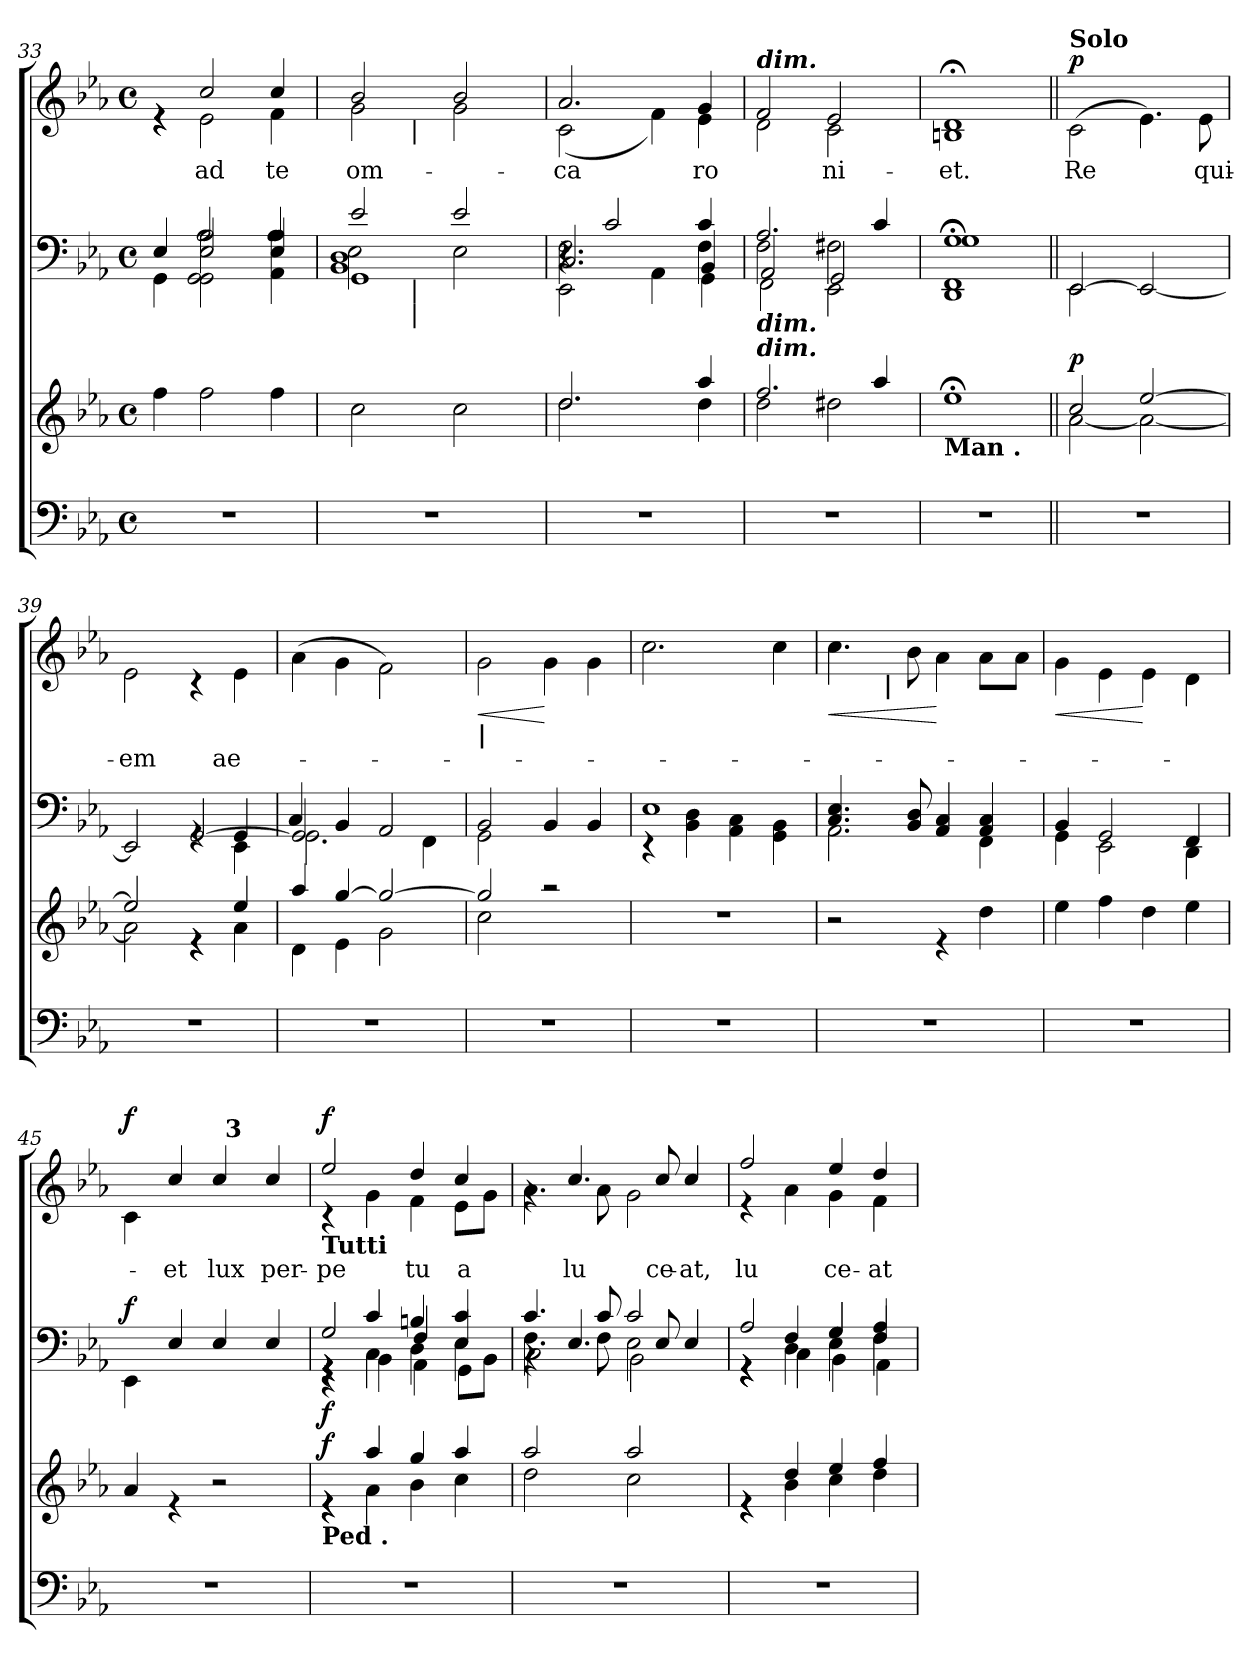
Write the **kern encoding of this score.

**kern	**kern	**dynam	**kern	**dynam	**kern	**text	**dynam
*part4	*part3	*part3	*part2	*part2	*part1	*part1	*part1
*staff4	*staff3	*staff3	*staff2	*staff2	*staff1	*staff1	*staff1
*clefF4	*clefG2	*	*clefF4	*	*clefG2	*	*
*k[b-e-a-]	*k[b-e-a-]	*	*k[b-e-a-]	*	*k[b-e-a-]	*	*
*E-:	*E-:	*	*E-:	*	*E-:	*	*
*M4/4	*M4/4	*	*M4/4	*	*M4/4	*	*
*met(c)	*met(c)	*	*met(c)	*	*met(c)	*	*
=33	=33	=33	=33	=33	=33	=33	=33
*	*	*	*^	*	*^	*	*
*	*	*	*	*^	*	*	*	*	*
*	*	*	*	*	*^	*	*	*	*	*
1r	4ff\	.	4E-/	4GG\	4ryy	4ryy	.	4re	4re	.	.
!	!	!	!	!	!	!	!	!	!	!LO:LY:b	!
.	2ff\	.	2E-/	2GG\ 2GG\	2A-/	2A-\	.	2cc/	2e-\	ad	.
!	!	!	!	!	!	!	!	!	!	!LO:LY:b	!
.	4ff\	.	4E-/	4AA-\	4A-/	4A-\	.	4cc/	4f\	te	.
=34	=34	=34	=34	=34	=34	=34	=34	=34	=34	=34	=34
!	!	!	!	!	!	!	!	!	!	!LO:LY:b	!
*	*	*	*	*	*	*^	*	*	*^	*	*
1r	2cc\	.	1GG	2e-/	2E-\	1BB- 1D	4ryy	.	2b-/	2g\	4ryy	om-	.
.	.	.	.	.	.	.	32ryy	.	.	.	32ryy	.	.
!	!	!	!	!	!	!	!	!	!	!	!LO:TX:b:t=|	!	!
!	!	!	!	!	!	!	!LO:TX:b:t=|	!	!	!	!	!	!
!	!	!	!	!	!	!	!LO:TX:b:t=|	!	!	!	!	!	!
.	.	.	.	.	.	.	2ryy	.	.	.	2ryy	.	.
!	!	!	!	!	!	!	!	!	!	!	!	!LO:LY:b	!
.	2cc\	.	.	2e-/	2E-\	.	.	.	2b-/	2g\	.	.	.
.	.	.	.	.	.	.	8..ryy	.	.	.	8..ryy	.	.
=35	=35	=35	=35	=35	=35	=35	=35	=35	=35	=35	=35	=35	=35
*	*^	*	*	*	*	*	*	*	*	*	*	*	*
!	!	!	!	!	!	!	!	!	!	!	!	!	!LO:LY:b	!
*	*	*	*	*	*	*	*v	*v	*	*	*	*	*	*
*	*	*	*	*	*	*	*	*	*	*v	*v	*	*
1r	2.dd/	2.dd\	.	4rC	2.F\	2.C/	2EE-\	.	2.a-/	(>2c\	ca	.
.	.	.	.	2c/	.	.	.	.	.	.	.	.
.	.	.	.	.	.	.	4AA-\	.	.	4f\)	.	.
!	!	!	!	!	!	!	!	!	!	!	!LO:LY:b	!
.	4aa-/	4dd\	.	4c/	4F\	4BB-/	4GG\	.	4g/	4e-\	ro	.
=36	=36	=36	=36	=36	=36	=36	=36	=36	=36	=36	=36	=36
!	!	!	!	!	!	!	!	!	!LO:TX:a:Bi:t=dim.	!	!	!
!	!	!	!	!LO:TX:b:Bi:t=dim.	!	!	!	!	!	!	!	!
!	!	!	!	!LO:TX:b:Bi:t=dim.	!	!	!	!	!	!	!	!
!	!	!	!	!	!	!	!	!	!	!	!LO:LY:b	!
1r	2.ff/	2dd\	.	2.A-/	2F\	2AA-/	2FF\	.	2f/	2d\	.	.
!	!	!	!	!	!	!	!	!	!	!	!LO:LY:b	!
.	.	2dd#X\	.	.	2F#X\	2GG/	2EE-\	.	2e-/	2c\	-ni-	.
.	4aa-/	.	.	4c/	.	.	.	.	.	.	.	.
*	*v	*v	*	*	*	*	*	*	*v	*v	*	*
*	*	*	*	*	*v	*v	*	*	*	*
=37	=37	=37	=37	=37	=37	=37	=37	=37	=37
!	!LO:TX:b:B:t=Man .	!	!	!	!	!	!	!	!
!	!	!	!	!	!	!	!	!LO:LY:b	!
1r	1ee-;<	.	1G;<	1G	1DD 1FF	.	1Bn; 1d;	-et.	.
*	*	*	*v	*v	*v	*	*	*	*
=38||	=38||	=38||	=38||	=38||	=38||	=38||	=38||
*	*	*	*	*	*MM80	*	*
*	*^	*	*^	*	*	*	*
*	*	*	*	*	*^	*	*	*	*
!	!	!	!	!	!	!	!	!LO:TX:a:B:t=Solo	!	!
!	!	!	!LO:DY:a	!	!	!	!	!	!LO:LY:b	!LO:DY:a
*	*	*	*	*	*v	*v	*	*	*	*
1r	2cc/	[>2a-\	p	[<2EE-/	2EE-\	.	(>2c\	Re	p
.	[<2ee-/	2a-\_	.	2EE-/_	2ryy	.	4.e-\)	.	.
!	!	!	!	!	!	!	!	!LO:LY:b	!
.	.	.	.	.	.	.	8e-\	qui-	.
=39	=39	=39	=39	=39	=39	=39	=39	=39	=39
*	*	*	*	*	*^	*	*	*	*
!	!	!	!	!	!	!	!	!	!LO:LY:b	!
1r	2ee-/]	2a-\]	.	2EE-/]	2ryy	2.ryy	.	2e-\	-em	.
.	4re	4re	.	[<2GG/	4rGG	.	.	4rB	.	.
!	!	!	!	!	!	!	!	!	!LO:LY:b	!
.	4ee-/	4a-\	.	.	4GG/	4EE-\	.	4e-\	ae-	.
!!LO:LB:g=z
=40	=40	=40	=40	=40	=40	=40	=40	=40	=40	=40
1r	4aa-/	4d\	.	2GG/]	4C/	2.GG\	.	(>4a-\	.	.
.	[<4gg/	4e-\	.	.	4BB-/	.	.	4g\	.	.
.	2gg/_	2g\	.	2ryy	2AA-/	.	.	2f\)	.	.
.	.	.	.	.	.	4FF\	.	.	.	.
=41	=41	=41	=41	=41	=41	=41	=41	=41	=41	=41
!	!	!	!	!	!	!	!	!LO:TX:b:B:t=|	!	!
!	!	!	!	!	!	!	!	!	!	!LO:HP:b
*	*	*	*	*	*v	*v	*	*	*	*
1r	2gg/]	2cc\	.	2BB-/	2GG\	.	2g\	.	<
.	2raa	2ryy	.	4BB-/	2ryy	.	4g\	.	[
.	.	.	.	4BB-/	.	.	4g\	.	.
*	*v	*v	*	*	*	*	*	*	*
=42	=42	=42	=42	=42	=42	=42	=42	=42
1r	1r	.	1E-	4rDD	.	2.cc\	.	.
.	.	.	.	4BB-\ 4D\	.	.	.	.
.	.	.	.	4AA-\ 4C\	.	.	.	.
.	.	.	.	4GG\ 4BB-\	.	4cc\	.	.
=43	=43	=43	=43	=43	=43	=43	=43	=43
!	!	!	!	!	!	!	!	!LO:HP:b
*	*	*	*	*	*	*^	*	*
1r	2r	.	4.C/ 4.E-/	2.AA-\	.	4.cc\	4ryy	.	<
.	.	.	.	.	.	.	32ryy	.	.
!	!	!	!	!	!	!	!LO:TX:b:B:t=|	!	!
.	.	.	.	.	.	.	2ryy	.	.
.	.	.	8BB-/ 8D/	.	.	8b-\	.	.	.
.	4re	.	4AA-/ 4C/	.	.	4a-\	.	.	[
.	4dd\	.	4AA-/ 4C/	4FF\	.	8a-\L	.	.	.
.	.	.	.	.	.	.	8..ryy	.	.
.	.	.	.	.	.	8a-\J	.	.	.
=44	=44	=44	=44	=44	=44	=44	=44	=44	=44
!	!	!	!	!	!	!	!	!	!LO:HP:b
*	*	*	*	*	*	*v	*v	*	*
1r	4ee-\	.	4BB-/	4GG\	.	4g\	.	<
.	4ff\	.	2GG/	2EE-\	.	4e-\	.	.
.	4dd\	.	.	.	.	4e-\	.	[
.	4ee-\	.	4FF/	4DD\	.	4d\	.	.
=45	=45	=45	=45	=45	=45	=45	=45	=45
*	*	*	*	*	*	*^	*	*
!	!	!	!	!	!LO:DY:a	!	!	!	!LO:DY:a
*	*	*	*	*	*	*	*^	*	*
1r	4a-/	.	4EE-\	4ryy	f	4ryy	4c\	2ryy	.	f
!	!	!	!	!	!	!	!	!	!LO:LY:a	!
.	4re	.	2.ryy	4E-/	.	4cc/	2.ryy	.	-et	.
!	!	!	!	!	!	!	!	!	!LO:LY:a	!
.	2r	.	.	4E-/	.	4cc/	.	32ryy	lux	.
!	!	!	!	!	!	!	!	!LO:TX:a:B:t=3	!	!
.	.	.	.	.	.	.	.	4...ryy	.	.
!	!	!	!	!	!	!	!	!	!LO:LY:a	!
.	.	.	.	4E-/	.	4cc/	.	.	per-	.
!!LO:LB:g=z
=46	=46	=46	=46	=46	=46	=46	=46	=46	=46	=46
*	*^	*	*^	*^	*	*	*	*	*	*
!	!	!	!	!	!	!	!	!	!LO:TX:b:B:t=Tutti	!	!	!	!
!	!LO:TX:b:B:t=Ped .	!	!	!	!	!	!	!	!	!	!	!	!
!	!	!	!LO:DY:a	!	!	!	!	!LO:DY:b	!	!	!	!LO:LY:a	!LO:DY:b
*	*	*	*	*	*	*	*	*	*	*v	*v	*	*
1r	4re	4re	f	4rGG	4rGG	2G/	4rEE	f	2ee-/	4rc	-pe	f
.	4aa-/	4a-\	.	4c/	4C\	.	4BB-\	.	.	4g\	.	.
!	!	!	!	!	!	!	!	!	!	!	!LO:LY:a	!
.	4gg/	4b-\	.	4Bn/	4D\	4F/	4AA-\	.	4dd/	4f\	tu	.
!	!	!	!	!	!	!	!	!	!	!	!LO:LY:a	!
.	4aa-/	4cc\	.	4c/	4E-\	4E-/	8GG\L	.	4cc/	8e-\L	a	.
.	.	.	.	.	.	.	8BB-\J	.	.	8g\J	.	.
=47	=47	=47	=47	=47	=47	=47	=47	=47	=47	=47	=47	=47
1r	2aa-/	2dd\	.	4.c/	4.F\	4rBB	2C\	.	4rg	4.a-\	.	.
!	!	!	!	!	!	!	!	!	!	!	!LO:LY:a	!
.	.	.	.	.	.	4.E-/	.	.	4.cc/	.	lu	.
.	.	.	.	8c/	8F\	.	.	.	.	8a-\	.	.
.	2aa-/	2cc\	.	2c/	2E-\	.	2BB-\	.	.	2g\	.	.
!	!	!	!	!	!	!	!	!	!	!	!LO:LY:a	!
.	.	.	.	.	.	8E-/	.	.	8cc/	.	ce-	.
!	!	!	!	!	!	!	!	!	!	!	!LO:LY:a	!
.	.	.	.	.	.	4E-/	.	.	4cc/	.	-at,	.
=48	=48	=48	=48	=48	=48	=48	=48	=48	=48	=48	=48	=48
!	!	!	!	!	!	!	!	!	!	!	!LO:LY:a	!
1r	4re	4re	.	4rGG	4rGG	2A-/	4rFF	.	2ff/	4rd	lu	.
.	4dd/	4b-\	.	4F/	4D\	.	4C\	.	.	4a-\	.	.
!	!	!	!	!	!	!	!	!	!	!	!LO:LY:a	!
.	4ee-/	4cc\	.	4G/	4E-\	4G/	4BB-\	.	4ee-/	4g\	ce-	.
!	!	!	!	!	!	!	!	!	!	!	!LO:LY:a	!
.	4ff/	4dd\	.	4A-/	4F\	4F/	4AA-\	.	4dd/	4f\	-at	.
*	*v	*v	*	*	*	*	*	*	*v	*v	*	*
*	*	*	*v	*v	*v	*v	*	*	*	*
=	=	=	=	=	=	=	=
*-	*-	*-	*-	*-	*-	*-	*-
